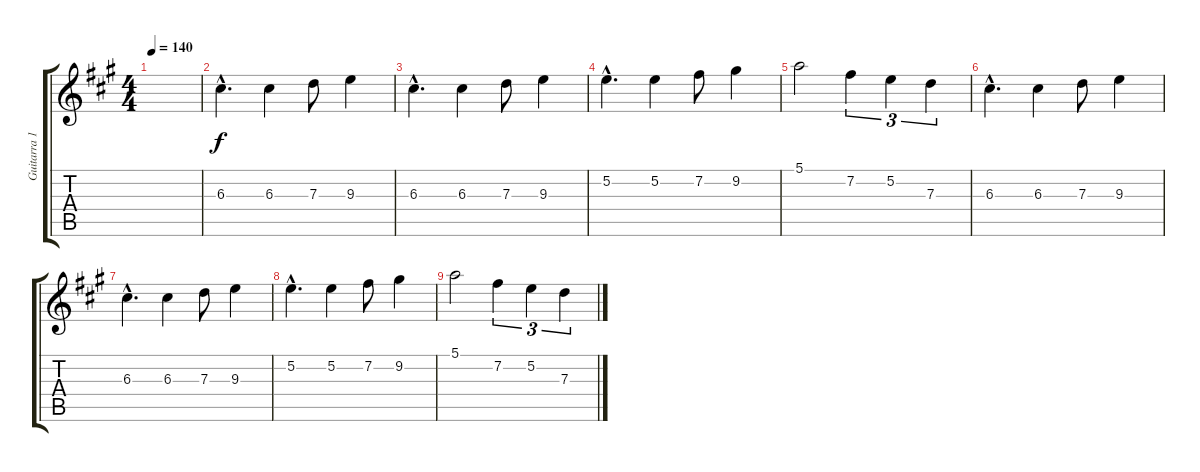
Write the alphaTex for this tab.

\track ("Guitarra 1" "Guitarra 1") {instrument acousticguitarnylon}
\staff {score tabs}
\tuning (E4 B3 G3 D3 A2 E2) {hide}
\ts (4 4)
\tempo 140
\clef g2
\ks a
|
6.3{hac}.4{d} 6.3.4 7.3.8 9.3.4 |
6.3{hac}.4{d} 6.3.4 7.3.8 9.3.4 |
5.2{hac}.4{d} 5.2.4 7.2.8 9.2.4 |
5.1.2 7.2.4{tu (3 2)} 5.2.4{tu (3 2)} 7.3.4{tu (3 2)} |
6.3{hac}.4{d} 6.3.4 7.3.8 9.3.4 |
6.3{hac}.4{d} 6.3.4 7.3.8 9.3.4 |
5.2{hac}.4{d} 5.2.4 7.2.8 9.2.4 |
5.1.2 7.2.4{tu (3 2)} 5.2.4{tu (3 2)} 7.3.4{tu (3 2)}
